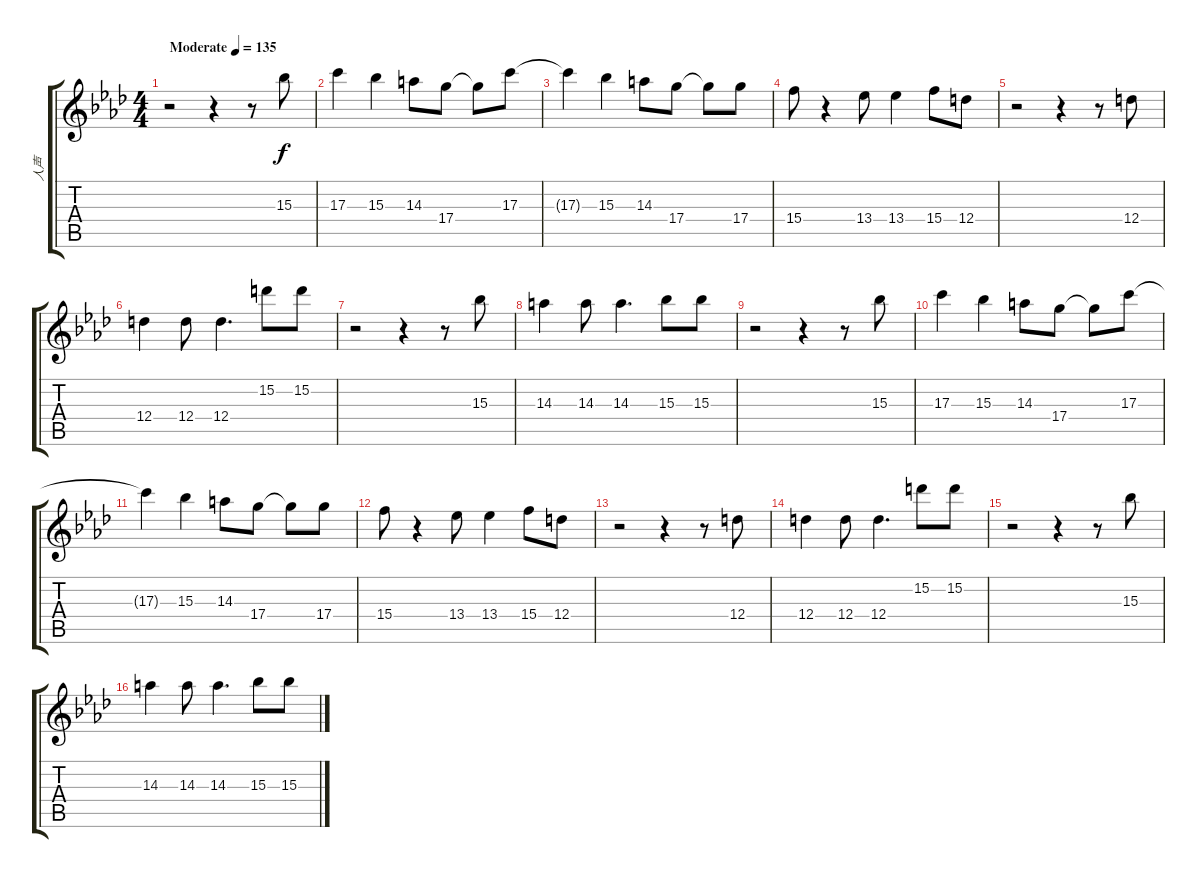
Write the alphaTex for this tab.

\track ("人声" "人声") {instrument acousticguitarnylon}
\staff {score tabs}
\tuning (E4 B3 G3 D3 A2 E2) {hide}
\ts (4 4)
\tempo (135 "Moderate")
\clef g2
\ks ab
r.2{dy f instrument acousticguitarnylon} r.4 r.8 15.3.8 |
17.3.4 15.3.4 14.3.8 17.4.8 17.4{t}.8 17.3.8 |
17.3{t}.4 15.3.4 14.3.8 17.4.8 17.4{t}.8 17.4.8 |
15.4.8 r.4 13.4.8 13.4.4 15.4.8 12.4.8 |
r.2 r.4 r.8 12.4.8 |
12.4.4 12.4.8 12.4.4{d} 15.2.8 15.2.8 |
r.2 r.4 r.8 15.3.8 |
14.3.4 14.3.8 14.3.4{d} 15.3.8 15.3.8 |
r.2 r.4 r.8 15.3.8 |
17.3.4 15.3.4 14.3.8 17.4.8 17.4{t}.8 17.3.8 |
17.3{t}.4 15.3.4 14.3.8 17.4.8 17.4{t}.8 17.4.8 |
15.4.8 r.4 13.4.8 13.4.4 15.4.8 12.4.8 |
r.2 r.4 r.8 12.4.8 |
12.4.4 12.4.8 12.4.4{d} 15.2.8 15.2.8 |
r.2 r.4 r.8 15.3.8 |
14.3.4 14.3.8 14.3.4{d} 15.3.8 15.3.8
